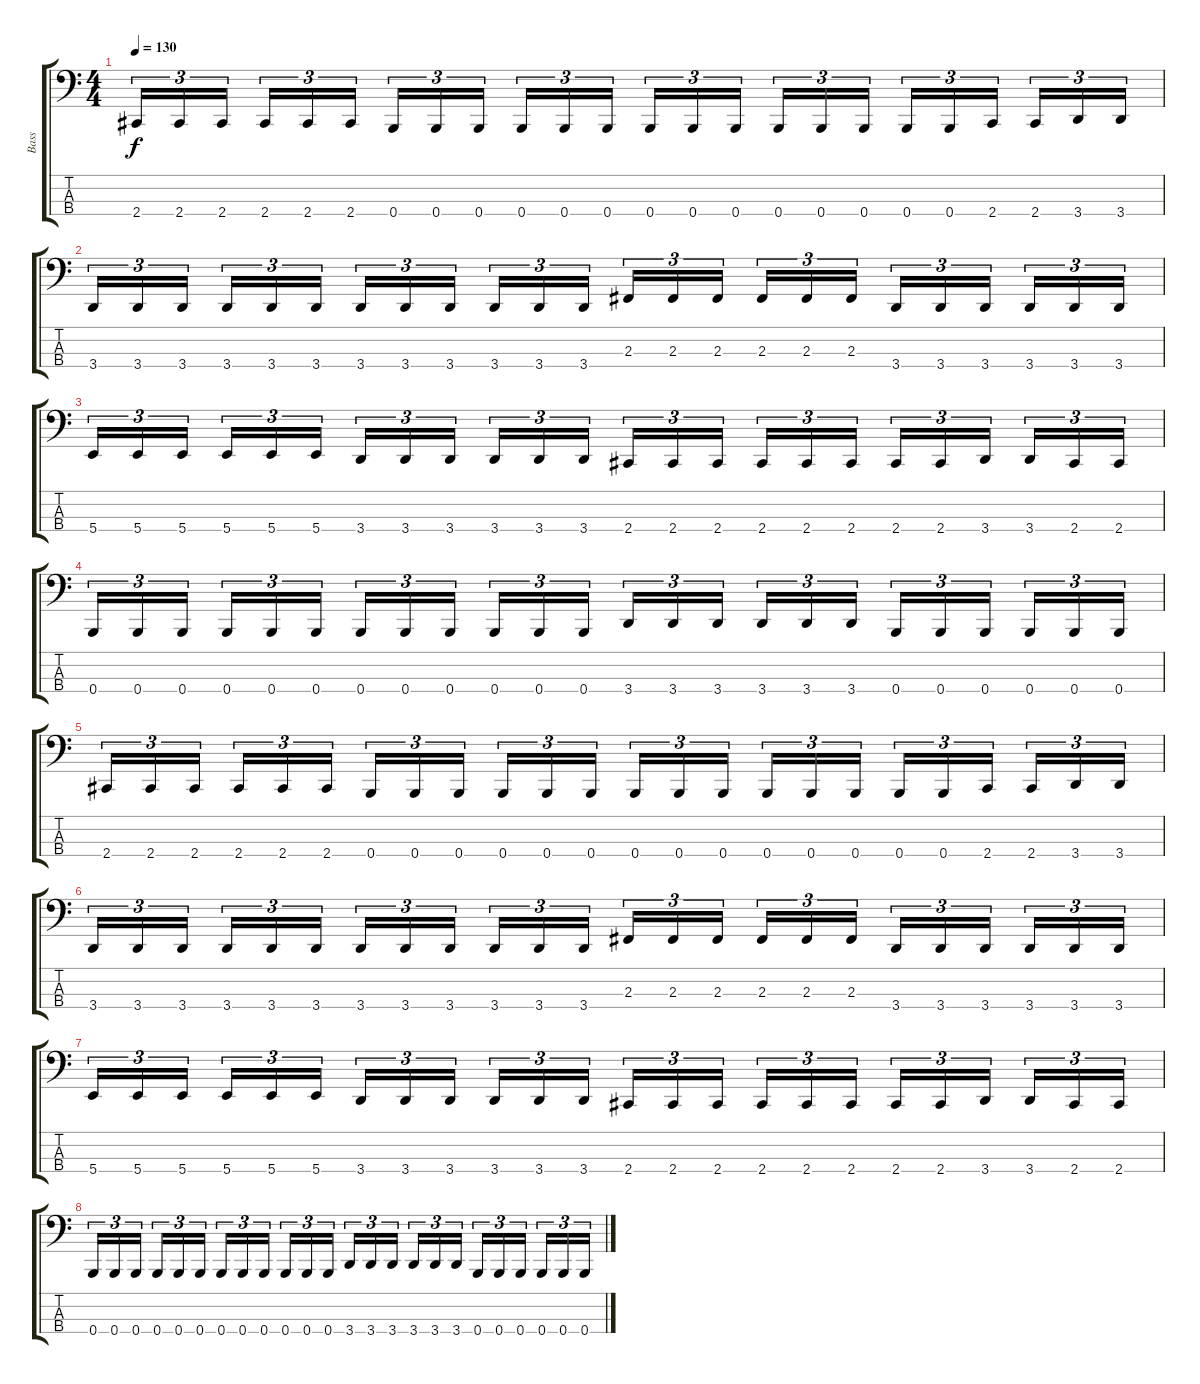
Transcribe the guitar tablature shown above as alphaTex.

\track ("Bass" "Bass") {instrument electricbasspick}
\staff {score tabs}
\tuning (D2 A1 E1 B0) {hide}
\ts (4 4)
\tempo 130
\clef f4
\ks c
2.4.16{tu (3 2) dy f} 2.4.16{tu (3 2)} 2.4.16{tu (3 2) beam splitsecondary} 2.4.16{tu (3 2)} 2.4.16{tu (3 2)} 2.4.16{tu (3 2)} 0.4.16{tu (3 2)} 0.4.16{tu (3 2)} 0.4.16{tu (3 2) beam splitsecondary} 0.4.16{tu (3 2)} 0.4.16{tu (3 2)} 0.4.16{tu (3 2)} 0.4.16{tu (3 2)} 0.4.16{tu (3 2)} 0.4.16{tu (3 2) beam splitsecondary} 0.4.16{tu (3 2)} 0.4.16{tu (3 2)} 0.4.16{tu (3 2)} 0.4.16{tu (3 2)} 0.4.16{tu (3 2)} 2.4.16{tu (3 2) beam splitsecondary} 2.4.16{tu (3 2)} 3.4.16{tu (3 2)} 3.4.16{tu (3 2)} |
3.4.16{tu (3 2)} 3.4.16{tu (3 2)} 3.4.16{tu (3 2) beam splitsecondary} 3.4.16{tu (3 2)} 3.4.16{tu (3 2)} 3.4.16{tu (3 2)} 3.4.16{tu (3 2)} 3.4.16{tu (3 2)} 3.4.16{tu (3 2) beam splitsecondary} 3.4.16{tu (3 2)} 3.4.16{tu (3 2)} 3.4.16{tu (3 2)} 2.3.16{tu (3 2)} 2.3.16{tu (3 2)} 2.3.16{tu (3 2) beam splitsecondary} 2.3.16{tu (3 2)} 2.3.16{tu (3 2)} 2.3.16{tu (3 2)} 3.4.16{tu (3 2)} 3.4.16{tu (3 2)} 3.4.16{tu (3 2) beam splitsecondary} 3.4.16{tu (3 2)} 3.4.16{tu (3 2)} 3.4.16{tu (3 2)} |
5.4.16{tu (3 2)} 5.4.16{tu (3 2)} 5.4.16{tu (3 2) beam splitsecondary} 5.4.16{tu (3 2)} 5.4.16{tu (3 2)} 5.4.16{tu (3 2)} 3.4.16{tu (3 2)} 3.4.16{tu (3 2)} 3.4.16{tu (3 2) beam splitsecondary} 3.4.16{tu (3 2)} 3.4.16{tu (3 2)} 3.4.16{tu (3 2)} 2.4.16{tu (3 2)} 2.4.16{tu (3 2)} 2.4.16{tu (3 2) beam splitsecondary} 2.4.16{tu (3 2)} 2.4.16{tu (3 2)} 2.4.16{tu (3 2)} 2.4.16{tu (3 2)} 2.4.16{tu (3 2)} 3.4.16{tu (3 2) beam splitsecondary} 3.4.16{tu (3 2)} 2.4.16{tu (3 2)} 2.4.16{tu (3 2)} |
0.4.16{tu (3 2)} 0.4.16{tu (3 2)} 0.4.16{tu (3 2) beam splitsecondary} 0.4.16{tu (3 2)} 0.4.16{tu (3 2)} 0.4.16{tu (3 2)} 0.4.16{tu (3 2)} 0.4.16{tu (3 2)} 0.4.16{tu (3 2) beam splitsecondary} 0.4.16{tu (3 2)} 0.4.16{tu (3 2)} 0.4.16{tu (3 2)} 3.4.16{tu (3 2)} 3.4.16{tu (3 2)} 3.4.16{tu (3 2) beam splitsecondary} 3.4.16{tu (3 2)} 3.4.16{tu (3 2)} 3.4.16{tu (3 2)} 0.4.16{tu (3 2)} 0.4.16{tu (3 2)} 0.4.16{tu (3 2) beam splitsecondary} 0.4.16{tu (3 2)} 0.4.16{tu (3 2)} 0.4.16{tu (3 2)} |
2.4.16{tu (3 2)} 2.4.16{tu (3 2)} 2.4.16{tu (3 2) beam splitsecondary} 2.4.16{tu (3 2)} 2.4.16{tu (3 2)} 2.4.16{tu (3 2)} 0.4.16{tu (3 2)} 0.4.16{tu (3 2)} 0.4.16{tu (3 2) beam splitsecondary} 0.4.16{tu (3 2)} 0.4.16{tu (3 2)} 0.4.16{tu (3 2)} 0.4.16{tu (3 2)} 0.4.16{tu (3 2)} 0.4.16{tu (3 2) beam splitsecondary} 0.4.16{tu (3 2)} 0.4.16{tu (3 2)} 0.4.16{tu (3 2)} 0.4.16{tu (3 2)} 0.4.16{tu (3 2)} 2.4.16{tu (3 2) beam splitsecondary} 2.4.16{tu (3 2)} 3.4.16{tu (3 2)} 3.4.16{tu (3 2)} |
3.4.16{tu (3 2)} 3.4.16{tu (3 2)} 3.4.16{tu (3 2) beam splitsecondary} 3.4.16{tu (3 2)} 3.4.16{tu (3 2)} 3.4.16{tu (3 2)} 3.4.16{tu (3 2)} 3.4.16{tu (3 2)} 3.4.16{tu (3 2) beam splitsecondary} 3.4.16{tu (3 2)} 3.4.16{tu (3 2)} 3.4.16{tu (3 2)} 2.3.16{tu (3 2)} 2.3.16{tu (3 2)} 2.3.16{tu (3 2) beam splitsecondary} 2.3.16{tu (3 2)} 2.3.16{tu (3 2)} 2.3.16{tu (3 2)} 3.4.16{tu (3 2)} 3.4.16{tu (3 2)} 3.4.16{tu (3 2) beam splitsecondary} 3.4.16{tu (3 2)} 3.4.16{tu (3 2)} 3.4.16{tu (3 2)} |
5.4.16{tu (3 2)} 5.4.16{tu (3 2)} 5.4.16{tu (3 2) beam splitsecondary} 5.4.16{tu (3 2)} 5.4.16{tu (3 2)} 5.4.16{tu (3 2)} 3.4.16{tu (3 2)} 3.4.16{tu (3 2)} 3.4.16{tu (3 2) beam splitsecondary} 3.4.16{tu (3 2)} 3.4.16{tu (3 2)} 3.4.16{tu (3 2)} 2.4.16{tu (3 2)} 2.4.16{tu (3 2)} 2.4.16{tu (3 2) beam splitsecondary} 2.4.16{tu (3 2)} 2.4.16{tu (3 2)} 2.4.16{tu (3 2)} 2.4.16{tu (3 2)} 2.4.16{tu (3 2)} 3.4.16{tu (3 2) beam splitsecondary} 3.4.16{tu (3 2)} 2.4.16{tu (3 2)} 2.4.16{tu (3 2)} |
0.4.16{tu (3 2)} 0.4.16{tu (3 2)} 0.4.16{tu (3 2) beam splitsecondary} 0.4.16{tu (3 2)} 0.4.16{tu (3 2)} 0.4.16{tu (3 2)} 0.4.16{tu (3 2)} 0.4.16{tu (3 2)} 0.4.16{tu (3 2) beam splitsecondary} 0.4.16{tu (3 2)} 0.4.16{tu (3 2)} 0.4.16{tu (3 2)} 3.4.16{tu (3 2)} 3.4.16{tu (3 2)} 3.4.16{tu (3 2) beam splitsecondary} 3.4.16{tu (3 2)} 3.4.16{tu (3 2)} 3.4.16{tu (3 2)} 0.4.16{tu (3 2)} 0.4.16{tu (3 2)} 0.4.16{tu (3 2) beam splitsecondary} 0.4.16{tu (3 2)} 0.4.16{tu (3 2)} 0.4.16{tu (3 2)}
